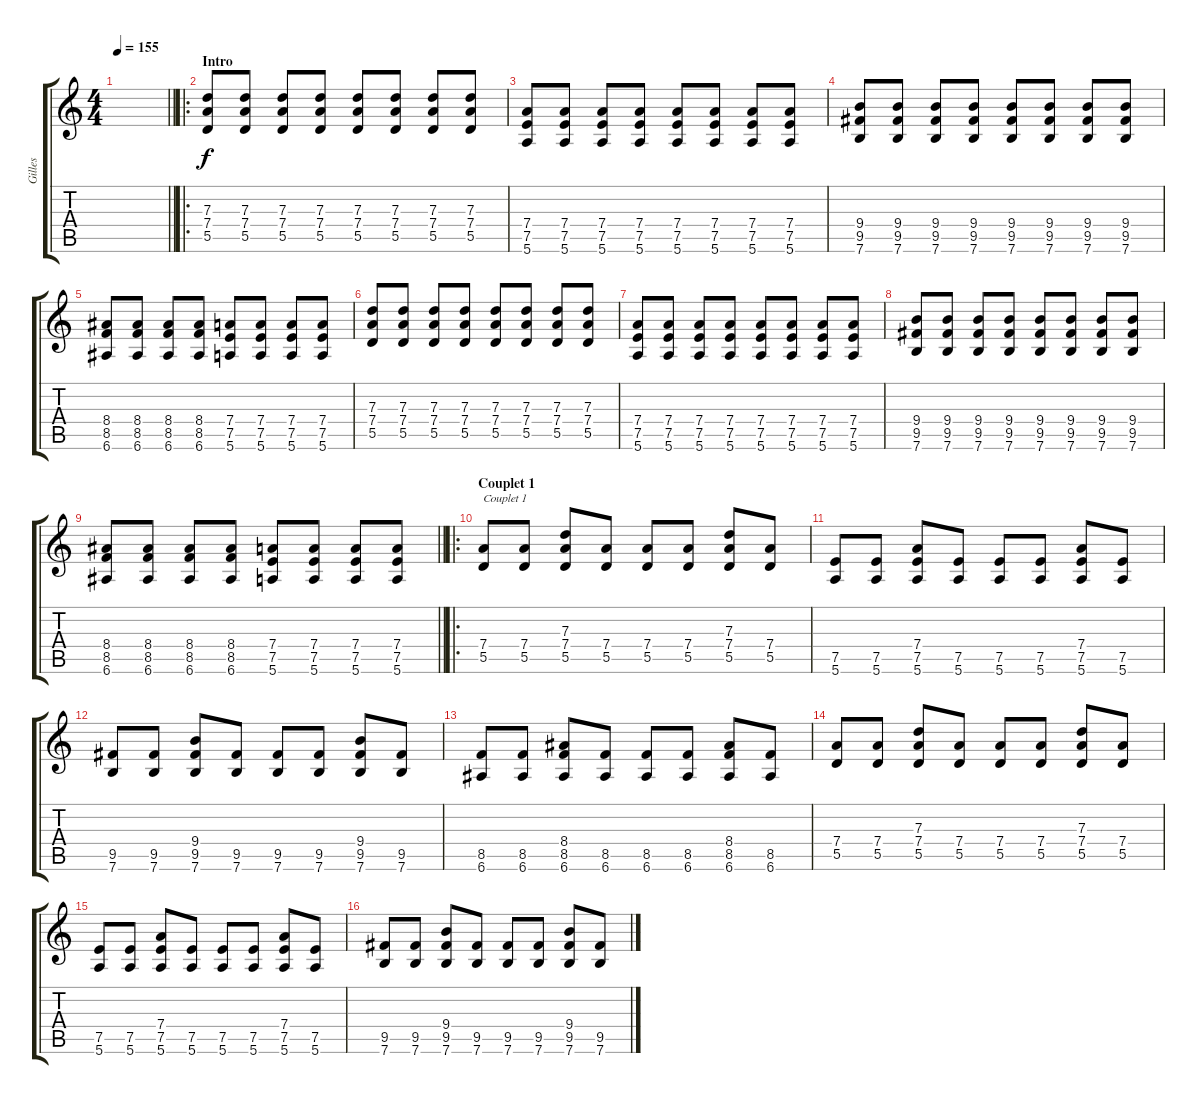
\track ("Gilles" "Gilles") {instrument distortionguitar}
\staff {score tabs}
\tuning (E4 B3 G3 D3 A2 E2) {hide}
\ts (4 4)
\tempo 155
\clef g2
\barLineRight lightlight
\ks c
|
\ro
\section ("" "Intro")
(7.3 7.4 5.5).8 (7.3 7.4 5.5).8 (7.3 7.4 5.5).8 (7.3 7.4 5.5).8 (7.3 7.4 5.5).8 (7.3 7.4 5.5).8 (7.3 7.4 5.5).8 (7.3 7.4 5.5).8 |
(7.4 7.5 5.6).8 (7.4 7.5 5.6).8 (7.4 7.5 5.6).8 (7.4 7.5 5.6).8 (7.4 7.5 5.6).8 (7.4 7.5 5.6).8 (7.4 7.5 5.6).8 (7.4 7.5 5.6).8 |
(9.4 9.5 7.6).8 (9.4 9.5 7.6).8 (9.4 9.5 7.6).8 (9.4 9.5 7.6).8 (9.4 9.5 7.6).8 (9.4 9.5 7.6).8 (9.4 9.5 7.6).8 (9.4 9.5 7.6).8 |
(8.4 8.5 6.6).8{txt ""} (8.4 8.5 6.6).8 (8.4 8.5 6.6).8 (8.4 8.5 6.6).8 (7.4 7.5 5.6).8 (7.4 7.5 5.6).8 (7.4 7.5 5.6).8 (7.4 7.5 5.6).8 |
(7.3 7.4 5.5).8 (7.3 7.4 5.5).8 (7.3 7.4 5.5).8 (7.3 7.4 5.5).8 (7.3 7.4 5.5).8 (7.3 7.4 5.5).8 (7.3 7.4 5.5).8 (7.3 7.4 5.5).8 |
(7.4 7.5 5.6).8 (7.4 7.5 5.6).8 (7.4 7.5 5.6).8 (7.4 7.5 5.6).8 (7.4 7.5 5.6).8 (7.4 7.5 5.6).8 (7.4 7.5 5.6).8 (7.4 7.5 5.6).8 |
(9.4 9.5 7.6).8 (9.4 9.5 7.6).8 (9.4 9.5 7.6).8 (9.4 9.5 7.6).8 (9.4 9.5 7.6).8 (9.4 9.5 7.6).8 (9.4 9.5 7.6).8 (9.4 9.5 7.6).8 |
\barLineRight lightlight
(8.4 8.5 6.6).8 (8.4 8.5 6.6).8 (8.4 8.5 6.6).8 (8.4 8.5 6.6).8 (7.4 7.5 5.6).8 (7.4 7.5 5.6).8 (7.4 7.5 5.6).8 (7.4 7.5 5.6).8 |
\ro
\section ("" "Couplet 1")
(7.4 5.5).8{txt "Couplet 1" volume 8 instrument electricguitarmuted} (7.4 5.5).8 (7.3 7.4 5.5).8{instrument distortionguitar} (7.4 5.5).8{instrument electricguitarmuted} (7.4 5.5).8 (7.4 5.5).8 (7.3 7.4 5.5).8{instrument overdrivenguitar} (7.4 5.5).8{instrument electricguitarmuted} |
(7.5 5.6).8{instrument electricguitarmuted} (7.5 5.6).8 (7.4 7.5 5.6).8{instrument distortionguitar} (7.5 5.6).8{instrument electricguitarmuted} (7.5 5.6).8 (7.5 5.6).8 (7.4 7.5 5.6).8{instrument overdrivenguitar} (7.5 5.6).8{instrument electricguitarmuted} |
(9.5 7.6).8{instrument electricguitarmuted} (9.5 7.6).8 (9.4 9.5 7.6).8{instrument distortionguitar} (9.5 7.6).8{instrument electricguitarmuted} (9.5 7.6).8 (9.5 7.6).8 (9.4 9.5 7.6).8{instrument overdrivenguitar} (9.5 7.6).8{instrument electricguitarmuted} |
(8.5 6.6).8{instrument electricguitarmuted} (8.5 6.6).8 (8.4 8.5 6.6).8{instrument distortionguitar} (8.5 6.6).8{instrument electricguitarmuted} (8.5 6.6).8 (8.5 6.6).8 (8.4 8.5 6.6).8{instrument overdrivenguitar} (8.5 6.6).8{instrument electricguitarmuted} |
(7.4 5.5).8{instrument electricguitarmuted} (7.4 5.5).8 (7.3 7.4 5.5).8{instrument distortionguitar} (7.4 5.5).8{instrument electricguitarmuted} (7.4 5.5).8 (7.4 5.5).8 (7.3 7.4 5.5).8{instrument overdrivenguitar} (7.4 5.5).8{instrument electricguitarmuted} |
(7.5 5.6).8{instrument electricguitarmuted} (7.5 5.6).8 (7.4 7.5 5.6).8{instrument distortionguitar} (7.5 5.6).8{instrument electricguitarmuted} (7.5 5.6).8 (7.5 5.6).8 (7.4 7.5 5.6).8{instrument overdrivenguitar} (7.5 5.6).8{instrument electricguitarmuted} |
(9.5 7.6).8{instrument electricguitarmuted} (9.5 7.6).8 (9.4 9.5 7.6).8{instrument distortionguitar} (9.5 7.6).8{instrument electricguitarmuted} (9.5 7.6).8 (9.5 7.6).8 (9.4 9.5 7.6).8{instrument overdrivenguitar} (9.5 7.6).8{instrument electricguitarmuted}
